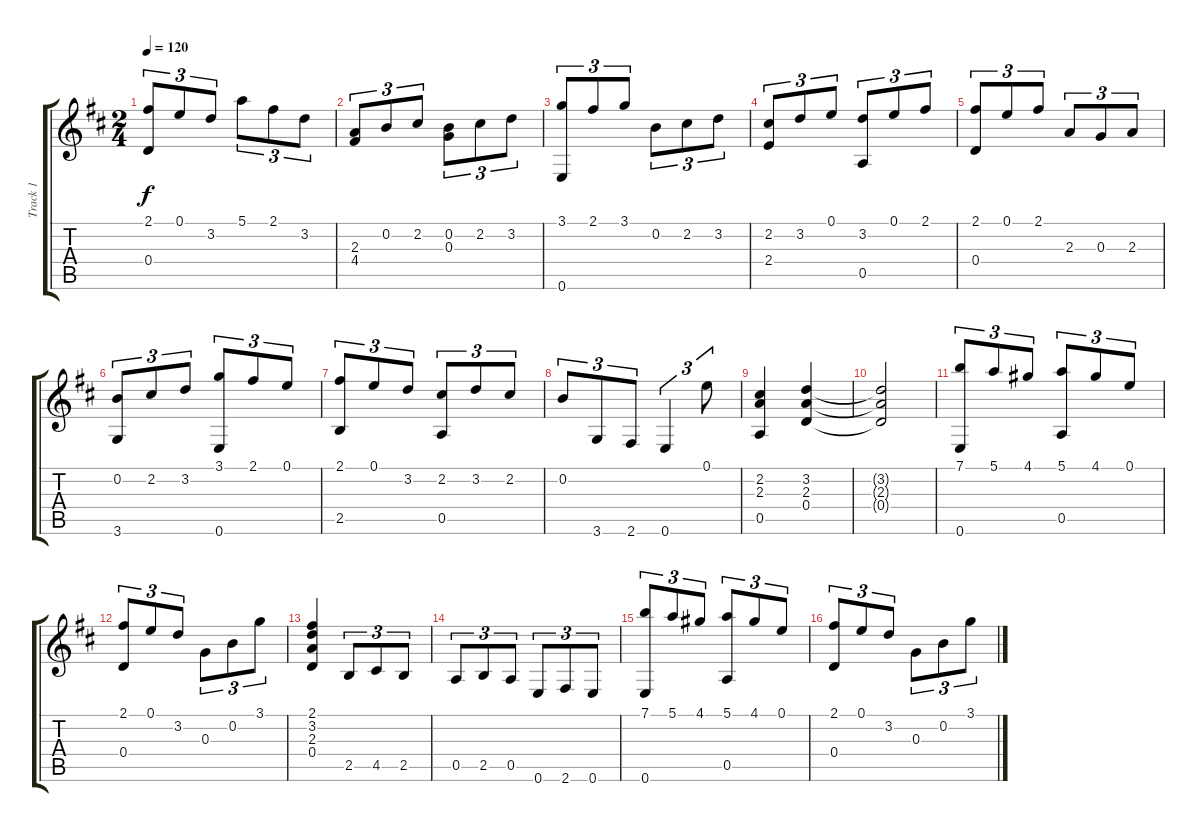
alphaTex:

\track ("Track 1" "Track 1") {instrument acousticguitarsteel}
\staff {score tabs}
\tuning (E4 B3 G3 D3 A2 E2) {hide}
\ts (2 4)
\tempo 120
\clef g2
\ks d
(2.1 0.4).8{tu (3 2) dy f} 0.1.8{tu (3 2)} 3.2.8{tu (3 2)} 5.1.8{tu (3 2)} 2.1.8{tu (3 2)} 3.2.8{tu (3 2)} |
(2.3 4.4).8{tu (3 2)} 0.2.8{tu (3 2)} 2.2.8{tu (3 2)} (0.2 0.3).8{tu (3 2)} 2.2.8{tu (3 2)} 3.2.8{tu (3 2)} |
(3.1 0.6).8{tu (3 2)} 2.1.8{tu (3 2)} 3.1.8{tu (3 2)} 0.2.8{tu (3 2)} 2.2.8{tu (3 2)} 3.2.8{tu (3 2)} |
(2.2 2.4).8{tu (3 2)} 3.2.8{tu (3 2)} 0.1.8{tu (3 2)} (3.2 0.5).8{tu (3 2)} 0.1.8{tu (3 2)} 2.1.8{tu (3 2)} |
(2.1 0.4).8{tu (3 2)} 0.1.8{tu (3 2)} 2.1.8{tu (3 2)} 2.3.8{tu (3 2)} 0.3.8{tu (3 2)} 2.3.8{tu (3 2)} |
(0.2 3.6).8{tu (3 2)} 2.2.8{tu (3 2)} 3.2.8{tu (3 2)} (3.1 0.6).8{tu (3 2)} 2.1.8{tu (3 2)} 0.1.8{tu (3 2)} |
(2.1 2.5).8{tu (3 2)} 0.1.8{tu (3 2)} 3.2.8{tu (3 2)} (2.2 0.5).8{tu (3 2)} 3.2.8{tu (3 2)} 2.2.8{tu (3 2)} |
0.2.8{tu (3 2)} 3.6.8{tu (3 2)} 2.6.8{tu (3 2)} 0.6.4{tu (3 2)} 0.1.8{tu (3 2)} |
(2.2 2.3 0.5).4 (3.2 2.3 0.4).4 |
(3.2{t} 2.3{t} 0.4{t}).2 |
(7.1 0.6).8{tu (3 2)} 5.1.8{tu (3 2)} 4.1.8{tu (3 2)} (5.1 0.5).8{tu (3 2)} 4.1.8{tu (3 2)} 0.1.8{tu (3 2)} |
(2.1 0.4).8{tu (3 2)} 0.1.8{tu (3 2)} 3.2.8{tu (3 2)} 0.3.8{tu (3 2)} 0.2.8{tu (3 2)} 3.1.8{tu (3 2)} |
(2.1 3.2 2.3 0.4).4 2.5.8{tu (3 2)} 4.5.8{tu (3 2)} 2.5.8{tu (3 2)} |
0.5.8{tu (3 2)} 2.5.8{tu (3 2)} 0.5.8{tu (3 2)} 0.6.8{tu (3 2)} 2.6.8{tu (3 2)} 0.6.8{tu (3 2)} |
(7.1 0.6).8{tu (3 2)} 5.1.8{tu (3 2)} 4.1.8{tu (3 2)} (5.1 0.5).8{tu (3 2)} 4.1.8{tu (3 2)} 0.1.8{tu (3 2)} |
(2.1 0.4).8{tu (3 2)} 0.1.8{tu (3 2)} 3.2.8{tu (3 2)} 0.3.8{tu (3 2)} 0.2.8{tu (3 2)} 3.1.8{tu (3 2)}
